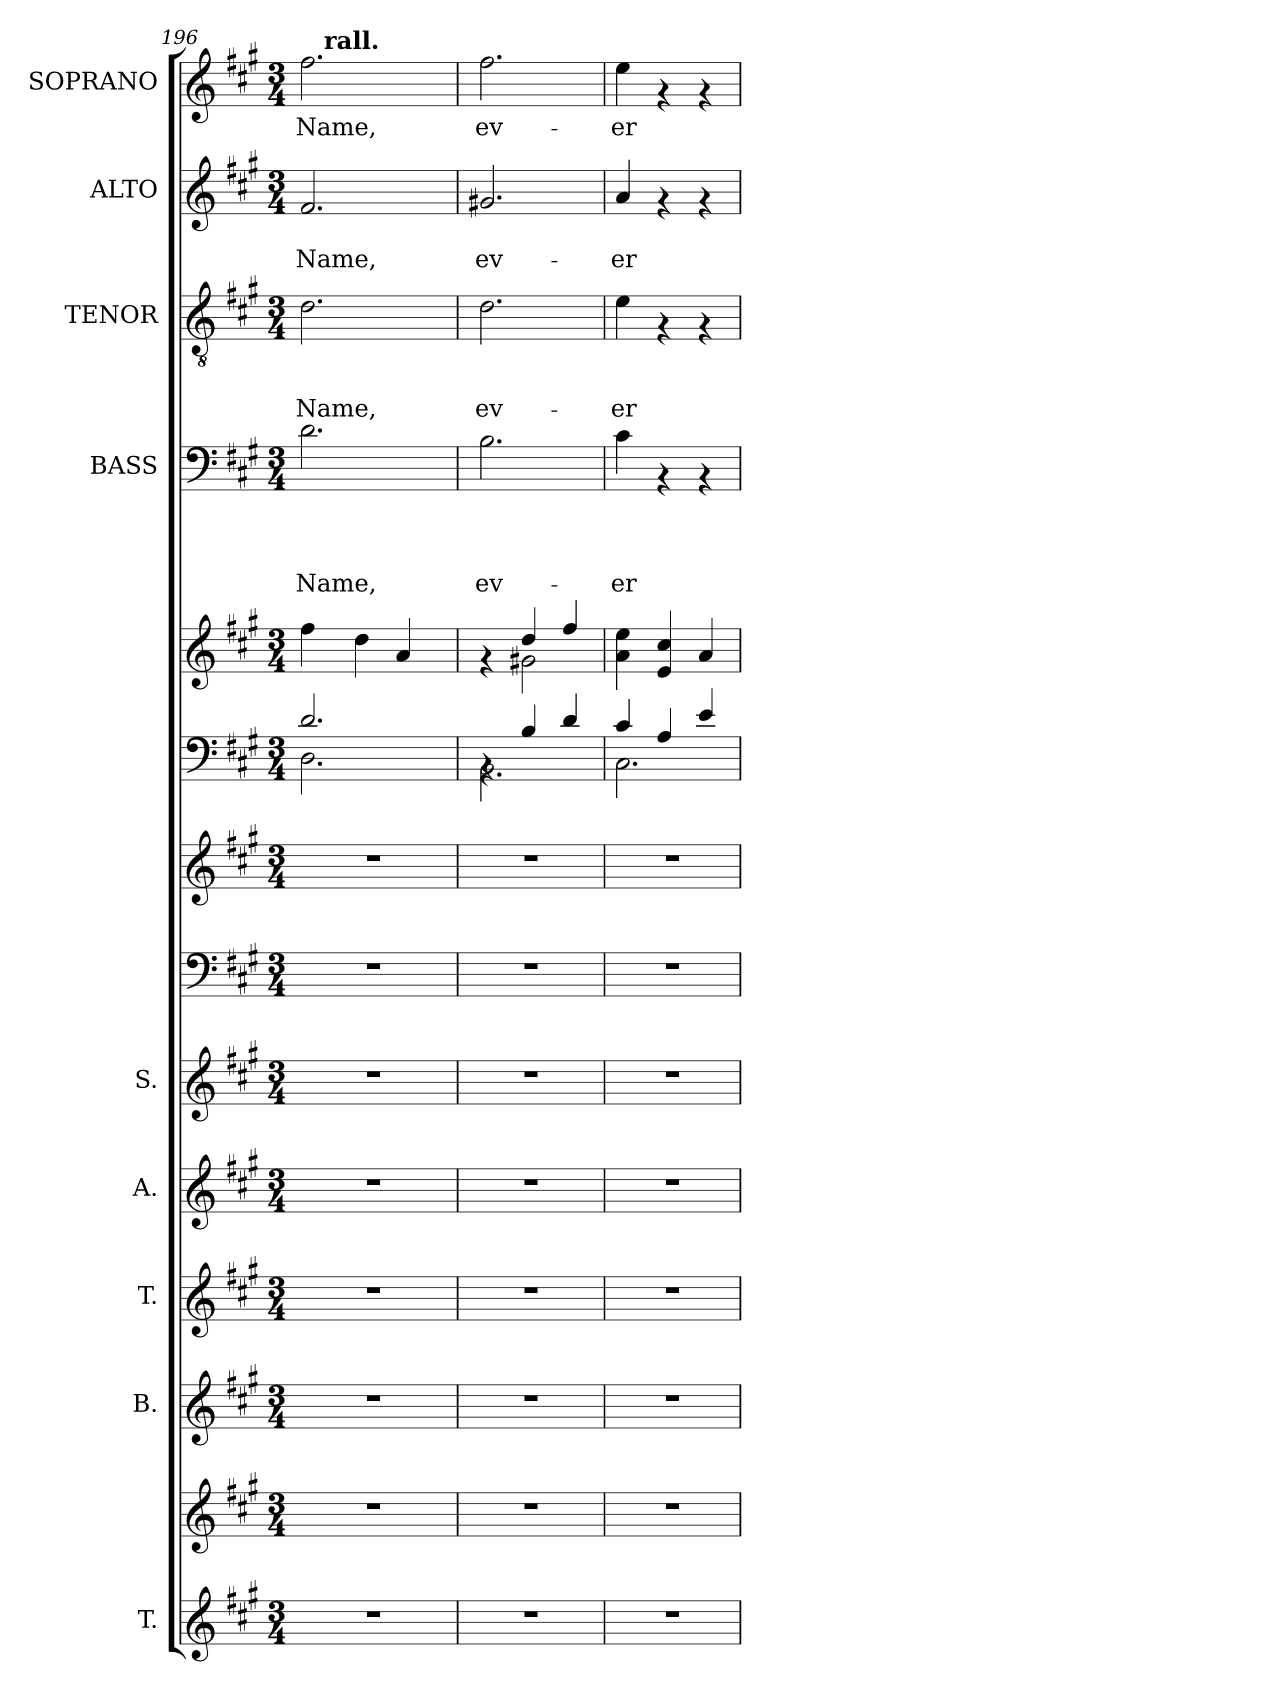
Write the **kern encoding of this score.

**kern	**kern	**kern	**kern	**kern	**kern	**kern	**kern	**kern	**kern	**kern	**text	**text	**text	**text	**kern	**text	**text	**text	**kern	**text	**text	**kern	**text
*part13	*part13	*part12	*part11	*part10	*part9	*part8	*part7	*part6	*part5	*part4	*part4	*part4	*part4	*part4	*part3	*part3	*part3	*part3	*part2	*part2	*part2	*part1	*part1
*staff14	*staff13	*staff12	*staff11	*staff10	*staff9	*staff8	*staff7	*staff6	*staff5	*staff4	*staff4	*staff4	*staff4	*staff4	*staff3	*staff3	*staff3	*staff3	*staff2	*staff2	*staff2	*staff1	*staff1
*I"T.	*	*I"B.	*I"T.	*I"A.	*I"S.	*	*	*	*	*I"BASS	*	*	*	*	*I"TENOR	*	*	*	*I"ALTO	*	*	*I"SOPRANO	*
*	*	*	*	*	*	*	*	*	*	*I'B.	*	*	*	*	*I'T.	*	*	*	*I'A.	*	*	*I'S.	*
!!LO:LB:g=z
*clefG2	*clefG2	*clefG2	*clefG2	*clefG2	*clefG2	*clefF4	*clefG2	*clefF4	*clefG2	*clefF4	*	*	*	*	*clefGv2	*	*	*	*clefG2	*	*	*clefG2	*
*k[f#c#g#]	*k[f#c#g#]	*k[f#c#g#]	*k[f#c#g#]	*k[f#c#g#]	*k[f#c#g#]	*k[f#c#g#]	*k[f#c#g#]	*k[f#c#g#]	*k[f#c#g#]	*k[f#c#g#]	*	*	*	*	*k[f#c#g#]	*	*	*	*k[f#c#g#]	*	*	*k[f#c#g#]	*
*A:	*A:	*A:	*A:	*A:	*A:	*A:	*A:	*A:	*A:	*A:	*	*	*	*	*A:	*	*	*	*A:	*	*	*A:	*
*M3/4	*M3/4	*M3/4	*M3/4	*M3/4	*M3/4	*M3/4	*M3/4	*M3/4	*M3/4	*M3/4	*	*	*	*	*M3/4	*	*	*	*M3/4	*	*	*M3/4	*
=196	=196	=196	=196	=196	=196	=196	=196	=196	=196	=196	=196	=196	=196	=196	=196	=196	=196	=196	=196	=196	=196	=196	=196
*	*	*	*	*	*	*	*	*^	*	*	*	*	*	*	*	*	*	*	*	*	*	*	*
!	!	!	!	!	!	!	!	!	!	!	!	!	!	!	!LO:LY:b	!	!	!	!LO:LY:b	!	!	!LO:LY:b	!	!LO:LY:b
*	*	*	*	*	*	*	*	*	*	*	*	*	*	*	*	*	*	*	*	*	*	*	*^	*
2.r	2.r	2.r	2.r	2.r	2.r	2.r	2.r	2.d/	2.D\	4ff#\	2.d\	.	.	.	Name,	2.d\	.	.	Name,	2.f#/	.	Name,	2.ff#\	16.ryy	Name,
!	!	!	!	!	!	!	!	!	!	!	!	!	!	!	!	!	!	!	!	!	!	!	!	!LO:TX:a:B:t=rall.	!
.	.	.	.	.	.	.	.	.	.	.	.	.	.	.	.	.	.	.	.	.	.	.	.	2ryy	.
.	.	.	.	.	.	.	.	.	.	4dd\	.	.	.	.	.	.	.	.	.	.	.	.	.	.	.
.	.	.	.	.	.	.	.	.	.	4a/	.	.	.	.	.	.	.	.	.	.	.	.	.	.	.
.	.	.	.	.	.	.	.	.	.	.	.	.	.	.	.	.	.	.	.	.	.	.	.	8ryy	.
.	.	.	.	.	.	.	.	.	.	.	.	.	.	.	.	.	.	.	.	.	.	.	.	32ryy	.
=197	=197	=197	=197	=197	=197	=197	=197	=197	=197	=197	=197	=197	=197	=197	=197	=197	=197	=197	=197	=197	=197	=197	=197	=197	=197
*	*	*	*	*	*	*	*	*	*	*^	*	*	*	*	*	*	*	*	*	*	*	*	*	*	*
!	!	!	!	!	!	!	!	!	!	!	!	!	!	!	!	!LO:LY:b	!	!	!	!LO:LY:b	!	!	!LO:LY:b	!	!	!LO:LY:b
*	*	*	*	*	*	*	*	*	*	*	*	*	*	*	*	*	*	*	*	*	*	*	*	*v	*v	*
2.r	2.r	2.r	2.r	2.r	2.r	2.r	2.r	4rAA	2.BB\	4rf	4ryy	2.B\	.	.	.	ev-	2.d\	.	.	ev-	2.g#X/	.	ev-	2.ff#\	ev-
.	.	.	.	.	.	.	.	4B/	.	4dd/	2g#X\	.	.	.	.	.	.	.	.	.	.	.	.	.	.
.	.	.	.	.	.	.	.	4d/	.	4ff#/	.	.	.	.	.	.	.	.	.	.	.	.	.	.	.
*	*	*	*	*	*	*	*	*	*	*v	*v	*	*	*	*	*	*	*	*	*	*	*	*	*	*
=198	=198	=198	=198	=198	=198	=198	=198	=198	=198	=198	=198	=198	=198	=198	=198	=198	=198	=198	=198	=198	=198	=198	=198	=198
!	!	!	!	!	!	!	!	!	!	!	!	!	!	!	!LO:LY:b	!	!	!	!LO:LY:b	!	!	!LO:LY:b	!	!LO:LY:b
2.r	2.r	2.r	2.r	2.r	2.r	2.r	2.r	4c#/	2.C#\	4a\ 4ee\	4c#\	.	.	.	-er	4e\	.	.	-er	4a/	.	-er	4ee\	-er
.	.	.	.	.	.	.	.	4A/	.	4e/ 4cc#/	4rAA	.	.	.	.	4rF	.	.	.	4rf	.	.	4rf	.
.	.	.	.	.	.	.	.	4e/	.	4a/	4rAA	.	.	.	.	4rF	.	.	.	4rf	.	.	4rf	.
*	*	*	*	*	*	*	*	*v	*v	*	*	*	*	*	*	*	*	*	*	*	*	*	*	*
=	=	=	=	=	=	=	=	=	=	=	=	=	=	=	=	=	=	=	=	=	=	=	=
*-	*-	*-	*-	*-	*-	*-	*-	*-	*-	*-	*-	*-	*-	*-	*-	*-	*-	*-	*-	*-	*-	*-	*-
